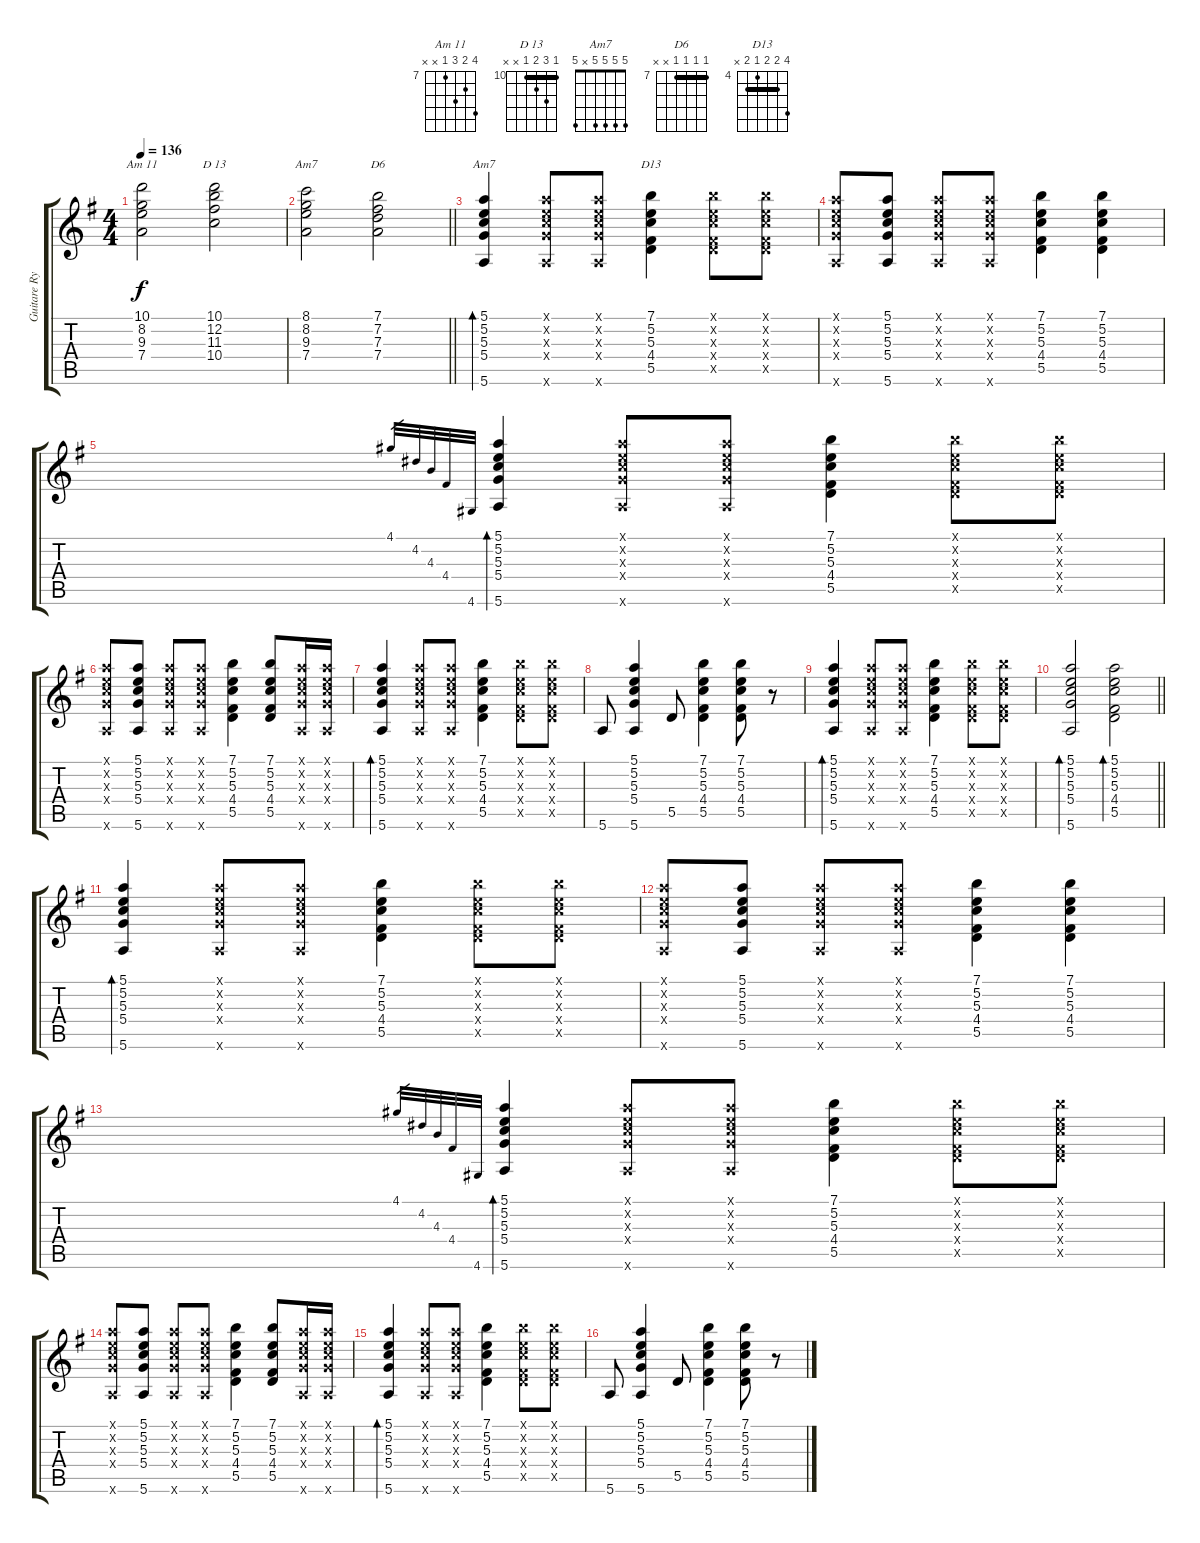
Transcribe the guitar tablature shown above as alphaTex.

\track ("Guitare Rythme" "Guitare Ry") {instrument electricguitarclean}
\staff {score tabs}
\tuning (E4 B3 G3 D3 A2 E2) {hide}
\chord ("Am 11" 10 8 9 7 x x) {firstfret 7}
\chord ("D 13" 10 12 11 10 x x) {firstfret 10 barre 10}
\chord ("Am7" 8 8 9 7 x x) {firstfret 7}
\chord ("D6" 7 7 7 7 x x) {firstfret 7 barre 7}
\chord ("Am7" 5 5 5 5 x 5)
\chord ("D13" 7 5 5 4 5 x) {firstfret 4 barre 5}
\ts (4 4)
\tempo 136
\clef g2
\ks g
(10.1 8.2 9.3 7.4).2{ch "Am 11" dy f} (10.1 12.2 11.3 10.4).2{ch "D 13"} |
\barLineRight lightlight
(8.1 8.2 9.3 7.4).2{ch "Am7"} (7.1 7.2 7.3 7.4).2{ch "D6"} |
(5.1 5.2 5.3 5.4 5.6).4{bd 120 ch "Am7" volume 9 instrument electricguitarclean} (5.1{x} 5.2{x} 5.3{x} 5.4{x} 5.6{x}).8 (5.1{x} 5.2{x} 5.3{x} 5.4{x} 5.6{x}).8 (7.1 5.2 5.3 4.4 5.5).4{ch "D13"} (7.1{x} 5.2{x} 5.3{x} 4.4{x} 5.5{x}).8 (7.1{x} 5.2{x} 5.3{x} 4.4{x} 5.5{x}).8 |
(5.1{x} 5.2{x} 5.3{x} 5.4{x} 5.6{x}).8 (5.1 5.2 5.3 5.4 5.6).8 (5.1{x} 5.2{x} 5.3{x} 5.4{x} 5.6{x}).8 (5.1{x} 5.2{x} 5.3{x} 5.4{x} 5.6{x}).8 (7.1 5.2 5.3 4.4 5.5).4 (7.1 5.2 5.3 4.4 5.5).4 |
4.1.32{gr} 4.2.32{gr} 4.3.32{gr} 4.4.32{gr} 4.6.32{gr} (5.1 5.2 5.3 5.4 5.6).4{bd 120} (5.1{x} 5.2{x} 5.3{x} 5.4{x} 5.6{x}).8 (5.1{x} 5.2{x} 5.3{x} 5.4{x} 5.6{x}).8 (7.1 5.2 5.3 4.4 5.5).4 (7.1{x} 5.2{x} 5.3{x} 4.4{x} 5.5{x}).8 (7.1{x} 5.2{x} 5.3{x} 4.4{x} 5.5{x}).8 |
(5.1{x} 5.2{x} 5.3{x} 5.4{x} 5.6{x}).8 (5.1 5.2 5.3 5.4 5.6).8 (5.1{x} 5.2{x} 5.3{x} 5.4{x} 5.6{x}).8 (5.1{x} 5.2{x} 5.3{x} 5.4{x} 5.6{x}).8 (7.1 5.2 5.3 4.4 5.5).4 (7.1 5.2 5.3 4.4 5.5).8 (5.1{x} 5.2{x} 5.3{x} 5.4{x} 5.6{x}).16 (5.1{x} 5.2{x} 5.3{x} 5.4{x} 5.6{x}).16 |
(5.1 5.2 5.3 5.4 5.6).4{bd 120} (5.1{x} 5.2{x} 5.3{x} 5.4{x} 5.6{x}).8 (5.1{x} 5.2{x} 5.3{x} 5.4{x} 5.6{x}).8 (7.1 5.2 5.3 4.4 5.5).4 (7.1{x} 5.2{x} 5.3{x} 4.4{x} 5.5{x}).8 (7.1{x} 5.2{x} 5.3{x} 4.4{x} 5.5{x}).8 |
5.6.8 (5.1 5.2 5.3 5.4 5.6).4 5.5.8 (7.1 5.2 5.3 4.4 5.5).4 (7.1 5.2 5.3 4.4 5.5).8 r.8 |
(5.1 5.2 5.3 5.4 5.6).4{bd 120} (5.1{x} 5.2{x} 5.3{x} 5.4{x} 5.6{x}).8 (5.1{x} 5.2{x} 5.3{x} 5.4{x} 5.6{x}).8 (7.1 5.2 5.3 4.4 5.5).4 (7.1{x} 5.2{x} 5.3{x} 4.4{x} 5.5{x}).8 (7.1{x} 5.2{x} 5.3{x} 4.4{x} 5.5{x}).8 |
\barLineRight lightlight
(5.1 5.2 5.3 5.4 5.6).2{bd 120} (5.1 5.2 5.3 4.4 5.5).2{bd 120} |
(5.1 5.2 5.3 5.4 5.6).4{bd 120} (5.1{x} 5.2{x} 5.3{x} 5.4{x} 5.6{x}).8 (5.1{x} 5.2{x} 5.3{x} 5.4{x} 5.6{x}).8 (7.1 5.2 5.3 4.4 5.5).4 (7.1{x} 5.2{x} 5.3{x} 4.4{x} 5.5{x}).8 (7.1{x} 5.2{x} 5.3{x} 4.4{x} 5.5{x}).8 |
(5.1{x} 5.2{x} 5.3{x} 5.4{x} 5.6{x}).8 (5.1 5.2 5.3 5.4 5.6).8 (5.1{x} 5.2{x} 5.3{x} 5.4{x} 5.6{x}).8 (5.1{x} 5.2{x} 5.3{x} 5.4{x} 5.6{x}).8 (7.1 5.2 5.3 4.4 5.5).4 (7.1 5.2 5.3 4.4 5.5).4 |
4.1.32{gr} 4.2.32{gr} 4.3.32{gr} 4.4.32{gr} 4.6.32{gr} (5.1 5.2 5.3 5.4 5.6).4{bd 120} (5.1{x} 5.2{x} 5.3{x} 5.4{x} 5.6{x}).8 (5.1{x} 5.2{x} 5.3{x} 5.4{x} 5.6{x}).8 (7.1 5.2 5.3 4.4 5.5).4 (7.1{x} 5.2{x} 5.3{x} 4.4{x} 5.5{x}).8 (7.1{x} 5.2{x} 5.3{x} 4.4{x} 5.5{x}).8 |
(5.1{x} 5.2{x} 5.3{x} 5.4{x} 5.6{x}).8 (5.1 5.2 5.3 5.4 5.6).8 (5.1{x} 5.2{x} 5.3{x} 5.4{x} 5.6{x}).8 (5.1{x} 5.2{x} 5.3{x} 5.4{x} 5.6{x}).8 (7.1 5.2 5.3 4.4 5.5).4 (7.1 5.2 5.3 4.4 5.5).8 (5.1{x} 5.2{x} 5.3{x} 5.4{x} 5.6{x}).16 (5.1{x} 5.2{x} 5.3{x} 5.4{x} 5.6{x}).16 |
(5.1 5.2 5.3 5.4 5.6).4{bd 120} (5.1{x} 5.2{x} 5.3{x} 5.4{x} 5.6{x}).8 (5.1{x} 5.2{x} 5.3{x} 5.4{x} 5.6{x}).8 (7.1 5.2 5.3 4.4 5.5).4 (7.1{x} 5.2{x} 5.3{x} 4.4{x} 5.5{x}).8 (7.1{x} 5.2{x} 5.3{x} 4.4{x} 5.5{x}).8 |
5.6.8 (5.1 5.2 5.3 5.4 5.6).4 5.5.8 (7.1 5.2 5.3 4.4 5.5).4 (7.1 5.2 5.3 4.4 5.5).8 r.8
